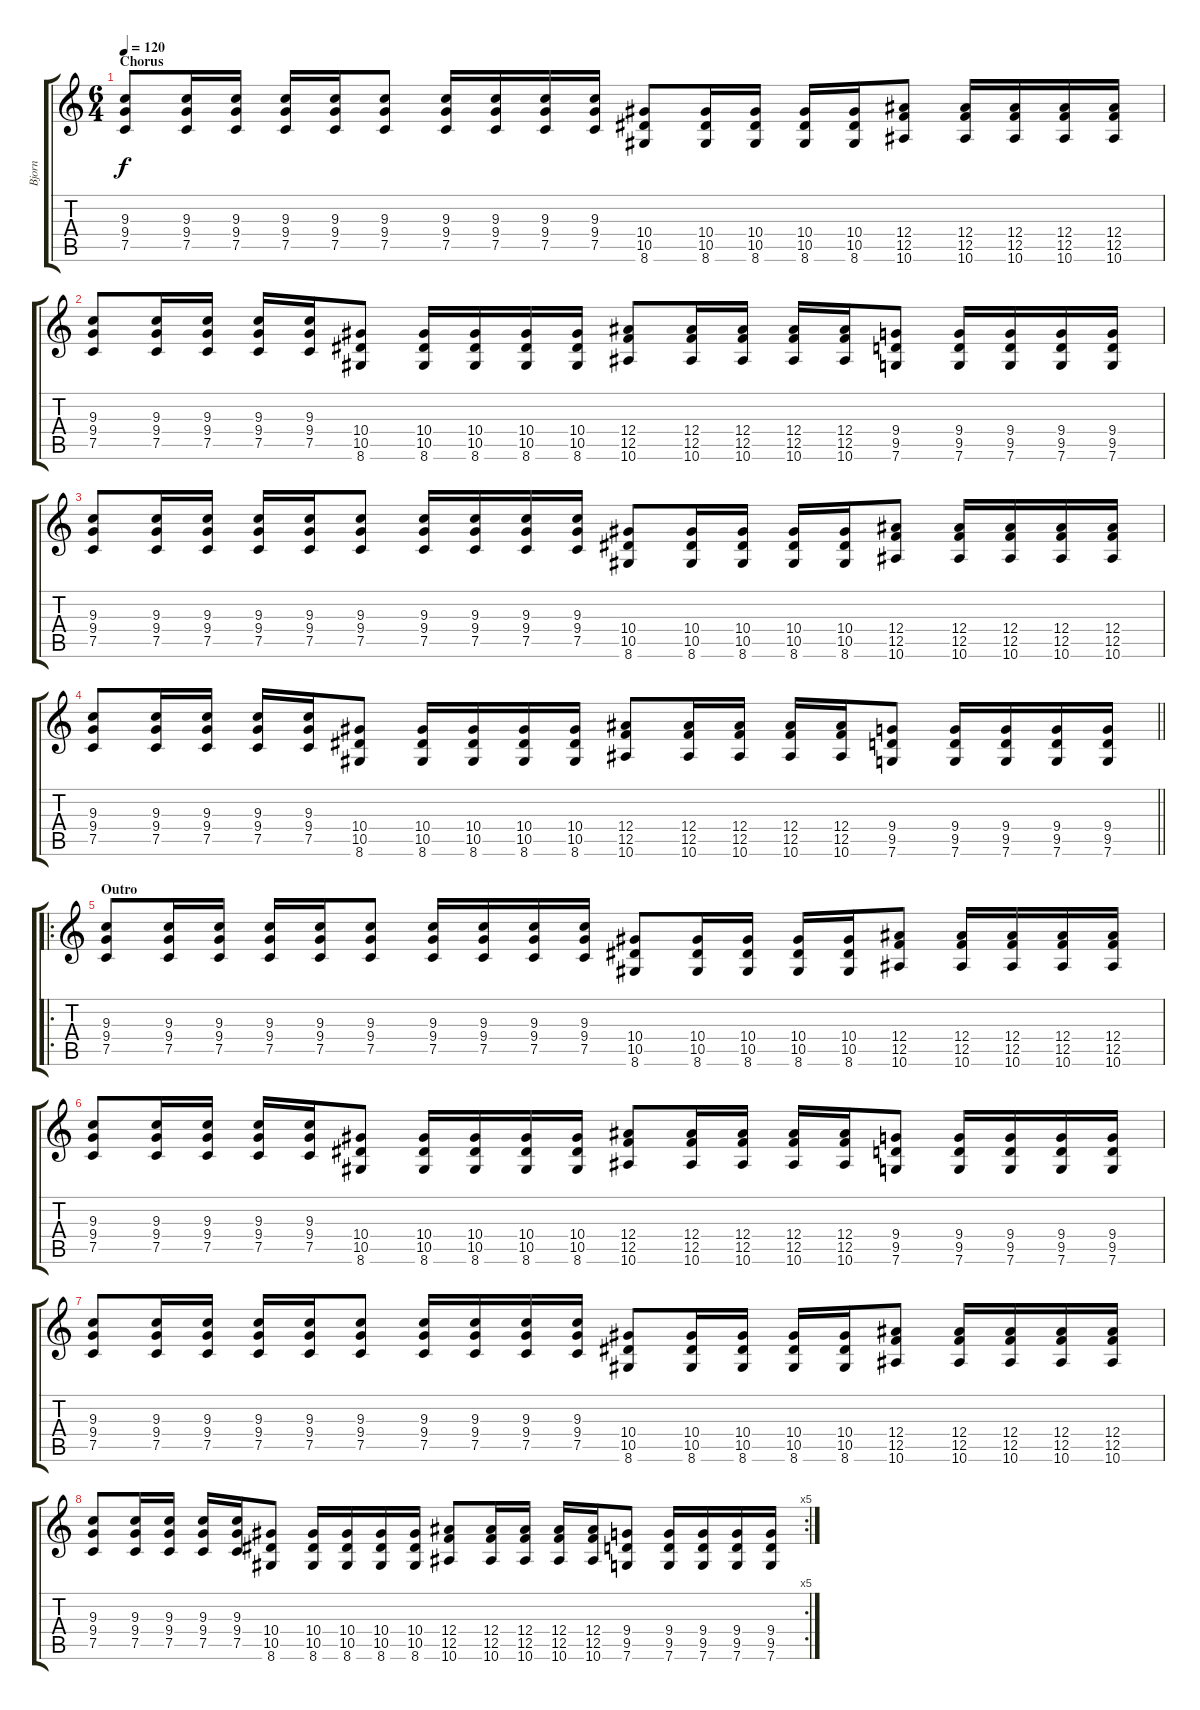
\track ("Bjorn" "Bjorn") {instrument acousticguitarsteel}
\staff {score tabs}
\tuning (C4 G3 Eb3 Bb2 F2 C2) {hide}
\ts (6 4)
\section ("" "Chorus")
\tempo 120
\clef g2
\ks c
(9.3 9.4 7.5).8{dy f} (9.3 9.4 7.5).16 (9.3 9.4 7.5).16 (9.3 9.4 7.5).16 (9.3 9.4 7.5).16 (9.3 9.4 7.5).8 (9.3 9.4 7.5).16 (9.3 9.4 7.5).16 (9.3 9.4 7.5).16 (9.3 9.4 7.5).16 (10.4 10.5 8.6).8 (10.4 10.5 8.6).16 (10.4 10.5 8.6).16 (10.4 10.5 8.6).16 (10.4 10.5 8.6).16 (12.4 12.5 10.6).8 (12.4 12.5 10.6).16 (12.4 12.5 10.6).16 (12.4 12.5 10.6).16 (12.4 12.5 10.6).16 |
(9.3 9.4 7.5).8 (9.3 9.4 7.5).16 (9.3 9.4 7.5).16 (9.3 9.4 7.5).16 (9.3 9.4 7.5).16 (10.4 10.5 8.6).8 (10.4 10.5 8.6).16 (10.4 10.5 8.6).16 (10.4 10.5 8.6).16 (10.4 10.5 8.6).16 (12.4 12.5 10.6).8 (12.4 12.5 10.6).16 (12.4 12.5 10.6).16 (12.4 12.5 10.6).16 (12.4 12.5 10.6).16 (9.4 9.5 7.6).8 (9.4 9.5 7.6).16 (9.4 9.5 7.6).16 (9.4 9.5 7.6).16 (9.4 9.5 7.6).16 |
(9.3 9.4 7.5).8 (9.3 9.4 7.5).16 (9.3 9.4 7.5).16 (9.3 9.4 7.5).16 (9.3 9.4 7.5).16 (9.3 9.4 7.5).8 (9.3 9.4 7.5).16 (9.3 9.4 7.5).16 (9.3 9.4 7.5).16 (9.3 9.4 7.5).16 (10.4 10.5 8.6).8 (10.4 10.5 8.6).16 (10.4 10.5 8.6).16 (10.4 10.5 8.6).16 (10.4 10.5 8.6).16 (12.4 12.5 10.6).8 (12.4 12.5 10.6).16 (12.4 12.5 10.6).16 (12.4 12.5 10.6).16 (12.4 12.5 10.6).16 |
\barLineRight lightlight
(9.3 9.4 7.5).8 (9.3 9.4 7.5).16 (9.3 9.4 7.5).16 (9.3 9.4 7.5).16 (9.3 9.4 7.5).16 (10.4 10.5 8.6).8 (10.4 10.5 8.6).16 (10.4 10.5 8.6).16 (10.4 10.5 8.6).16 (10.4 10.5 8.6).16 (12.4 12.5 10.6).8 (12.4 12.5 10.6).16 (12.4 12.5 10.6).16 (12.4 12.5 10.6).16 (12.4 12.5 10.6).16 (9.4 9.5 7.6).8 (9.4 9.5 7.6).16 (9.4 9.5 7.6).16 (9.4 9.5 7.6).16 (9.4 9.5 7.6).16 |
\ro
\section ("" "Outro")
(9.3 9.4 7.5).8 (9.3 9.4 7.5).16 (9.3 9.4 7.5).16 (9.3 9.4 7.5).16 (9.3 9.4 7.5).16 (9.3 9.4 7.5).8 (9.3 9.4 7.5).16 (9.3 9.4 7.5).16 (9.3 9.4 7.5).16 (9.3 9.4 7.5).16 (10.4 10.5 8.6).8 (10.4 10.5 8.6).16 (10.4 10.5 8.6).16 (10.4 10.5 8.6).16 (10.4 10.5 8.6).16 (12.4 12.5 10.6).8 (12.4 12.5 10.6).16 (12.4 12.5 10.6).16 (12.4 12.5 10.6).16 (12.4 12.5 10.6).16 |
(9.3 9.4 7.5).8 (9.3 9.4 7.5).16 (9.3 9.4 7.5).16 (9.3 9.4 7.5).16 (9.3 9.4 7.5).16 (10.4 10.5 8.6).8 (10.4 10.5 8.6).16 (10.4 10.5 8.6).16 (10.4 10.5 8.6).16 (10.4 10.5 8.6).16 (12.4 12.5 10.6).8 (12.4 12.5 10.6).16 (12.4 12.5 10.6).16 (12.4 12.5 10.6).16 (12.4 12.5 10.6).16 (9.4 9.5 7.6).8 (9.4 9.5 7.6).16 (9.4 9.5 7.6).16 (9.4 9.5 7.6).16 (9.4 9.5 7.6).16 |
(9.3 9.4 7.5).8 (9.3 9.4 7.5).16 (9.3 9.4 7.5).16 (9.3 9.4 7.5).16 (9.3 9.4 7.5).16 (9.3 9.4 7.5).8 (9.3 9.4 7.5).16 (9.3 9.4 7.5).16 (9.3 9.4 7.5).16 (9.3 9.4 7.5).16 (10.4 10.5 8.6).8 (10.4 10.5 8.6).16 (10.4 10.5 8.6).16 (10.4 10.5 8.6).16 (10.4 10.5 8.6).16 (12.4 12.5 10.6).8 (12.4 12.5 10.6).16 (12.4 12.5 10.6).16 (12.4 12.5 10.6).16 (12.4 12.5 10.6).16 |
\rc 5
(9.3 9.4 7.5).8 (9.3 9.4 7.5).16 (9.3 9.4 7.5).16 (9.3 9.4 7.5).16 (9.3 9.4 7.5).16 (10.4 10.5 8.6).8 (10.4 10.5 8.6).16 (10.4 10.5 8.6).16 (10.4 10.5 8.6).16 (10.4 10.5 8.6).16 (12.4 12.5 10.6).8 (12.4 12.5 10.6).16 (12.4 12.5 10.6).16 (12.4 12.5 10.6).16 (12.4 12.5 10.6).16 (9.4 9.5 7.6).8 (9.4 9.5 7.6).16 (9.4 9.5 7.6).16 (9.4 9.5 7.6).16 (9.4 9.5 7.6).16
